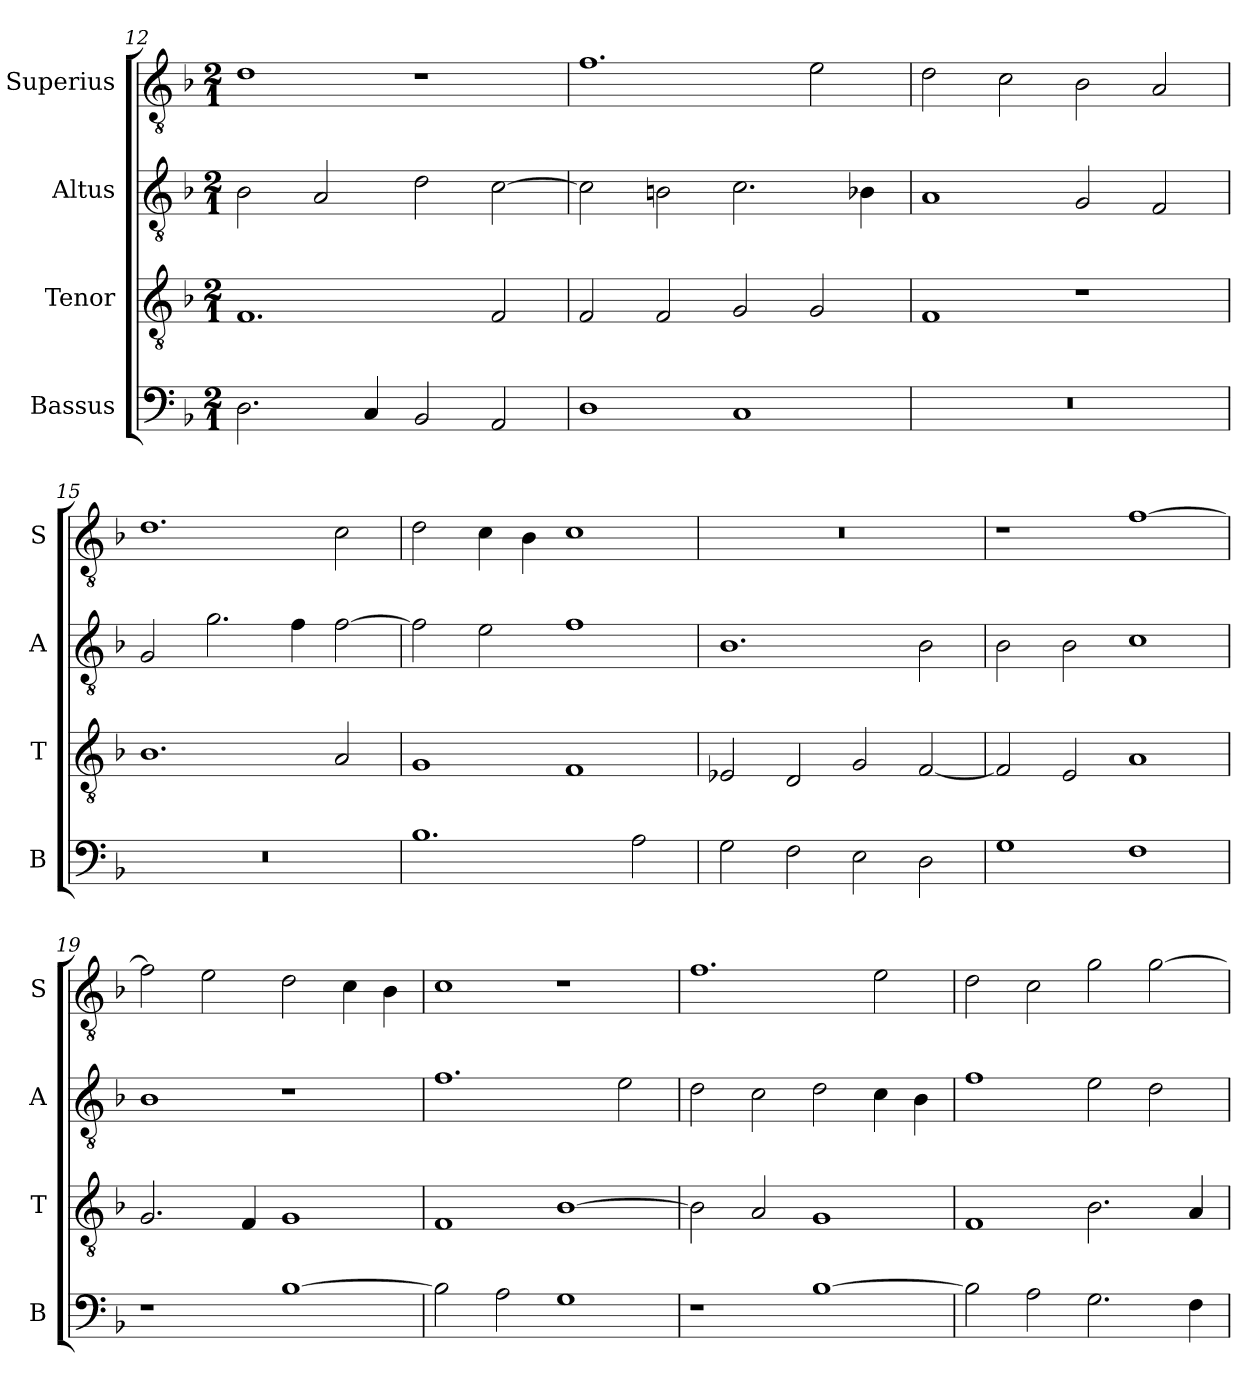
**kern	**kern	**kern	**kern
*part4	*part3	*part2	*part1
*staff4	*staff3	*staff2	*staff1
*I"Bassus	*I"Tenor	*I"Altus	*I"Superius
*I'B	*I'T	*I'A	*I'S
*clefF4	*clefGv2	*clefGv2	*clefGv2
*k[b-]	*k[b-]	*k[b-]	*k[b-]
*F:	*F:	*F:	*F:
*M2/1	*M2/1	*M2/1	*M2/1
=12	=12	=12	=12
2.D	1.F	2B-	1d
.	.	2A	.
4C	.	.	.
2BB-	.	2d	1r
2AA	2F	[2c	.
=13	=13	=13	=13
1D	2F	2c]	1.f
.	2F	2Bn	.
1C	2G	2.c	.
.	2G	.	2e
.	.	4B-X	.
=14	=14	=14	=14
0r	1F	1A	2d
.	.	.	2c
.	1r	2G	2B-
.	.	2F	2A
=15	=15	=15	=15
0r	1.B-	2G	1.d
.	.	2.g	.
.	.	4f	.
.	2A	[2f	2c
=16	=16	=16	=16
1.B-	1G	2f]	2d
.	.	2e	4c
.	.	.	4B-
.	1F	1f	1c
2A	.	.	.
=17	=17	=17	=17
2G	2E-X	1.B-	0r
2F	2D	.	.
2E	2G	.	.
2D	[2F	2B-	.
=18	=18	=18	=18
1G	2F]	2B-	1r
.	2E	2B-	.
1F	1A	1c	[1f
=19	=19	=19	=19
1r	2.G	1B-	2f]
.	.	.	2e
.	4F	.	.
[1B-	1G	1r	2d
.	.	.	4c
.	.	.	4B-
=20	=20	=20	=20
2B-]	1F	1.f	1c
2A	.	.	.
1G	[1B-	.	1r
.	.	2e	.
=21	=21	=21	=21
1r	2B-]	2d	1.f
.	2A	2c	.
[1B-	1G	2d	.
.	.	4c	2e
.	.	4B-	.
=22	=22	=22	=22
2B-]	1F	1f	2d
2A	.	.	2c
2.G	2.B-	2e	2g
.	.	2d	[2g
4F	4A	.	.
=	=	=	=
*-	*-	*-	*-
